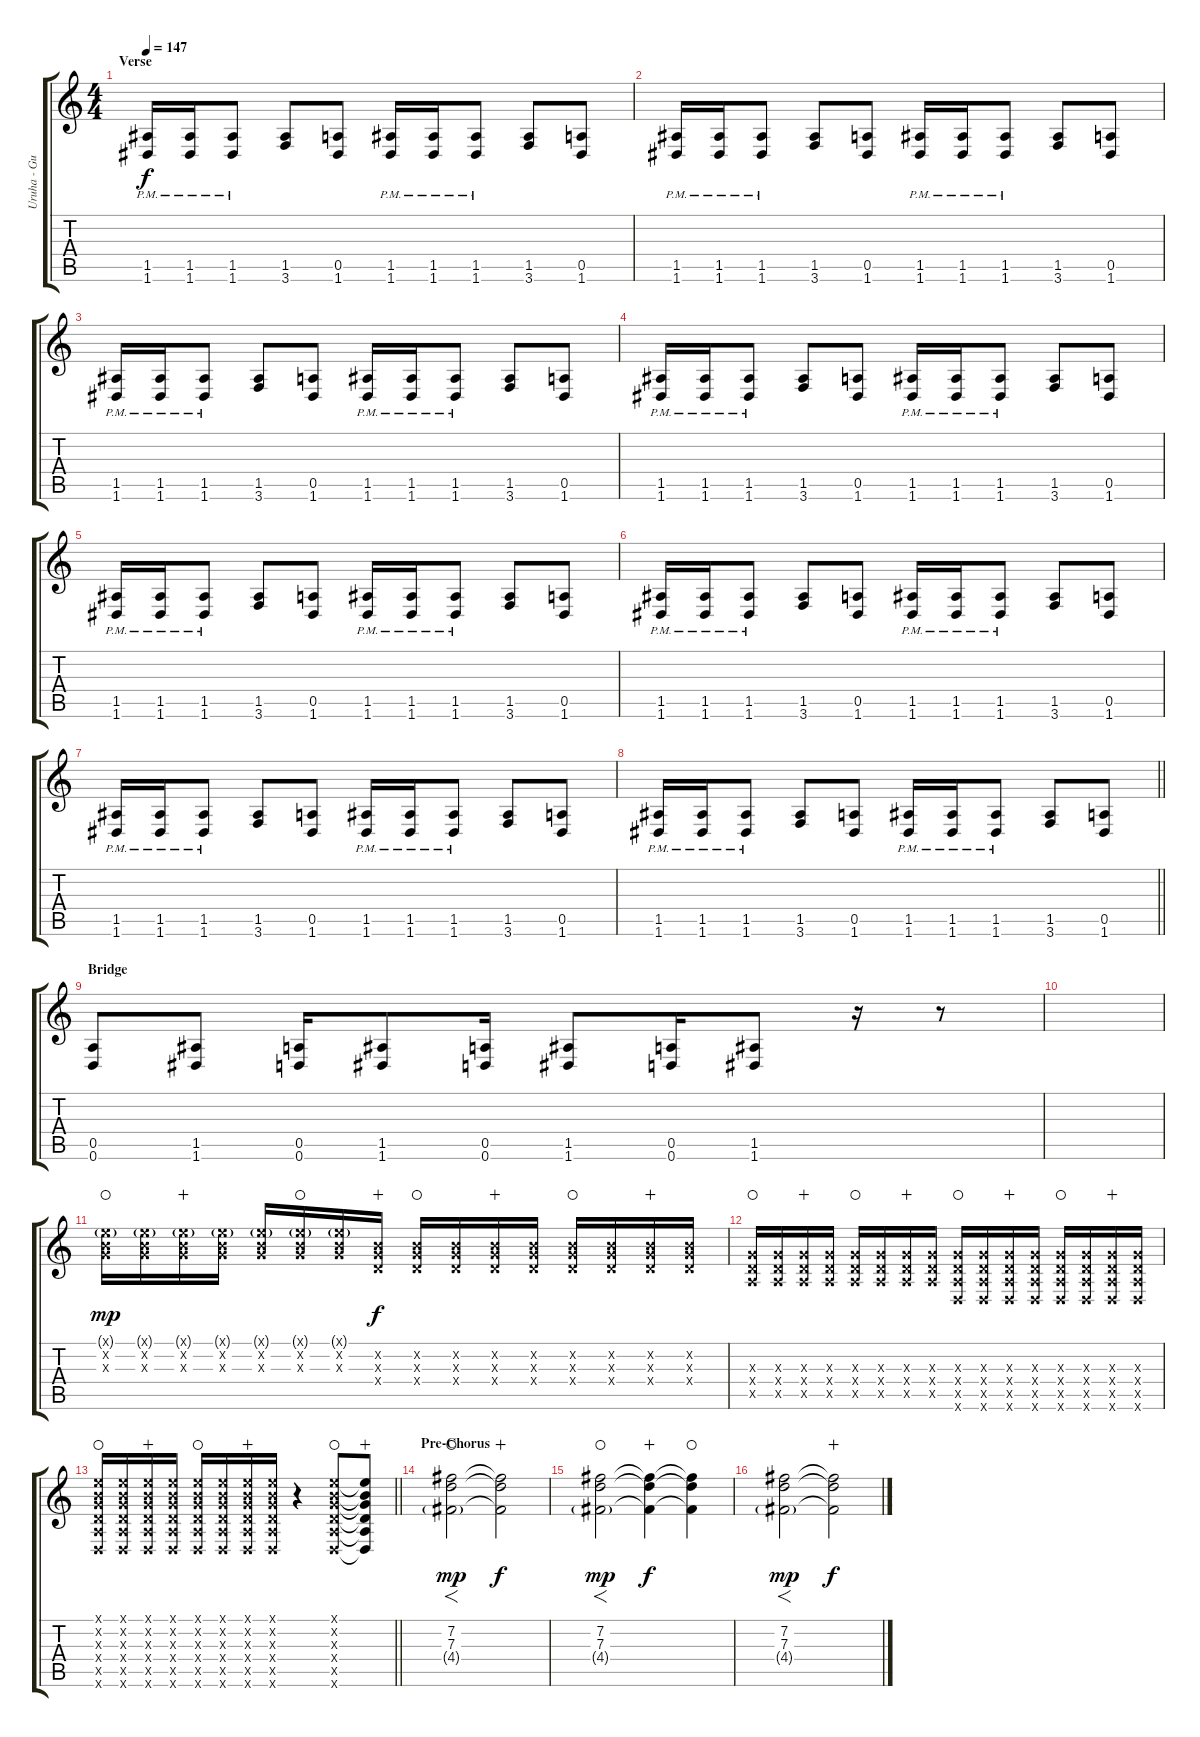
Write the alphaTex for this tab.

\track ("Uruha - Guitar 1" "Uruha - Gu") {instrument distortionguitar}
\staff {score tabs}
\tuning (E4 B3 G3 D3 A2 D2) {hide}
\ts (4 4)
\section ("" "Verse")
\tempo 147
\clef g2
\ks c
(1.5{pm} 1.6{pm}).16{dy f} (1.5{pm} 1.6{pm}).16 (1.5{pm} 1.6{pm}).8 (1.5 3.6).8 (0.5 1.6).8 (1.5{pm} 1.6{pm}).16 (1.5{pm} 1.6{pm}).16 (1.5{pm} 1.6{pm}).8 (1.5 3.6).8 (0.5 1.6).8 |
(1.5{pm} 1.6{pm}).16 (1.5{pm} 1.6{pm}).16 (1.5{pm} 1.6{pm}).8 (1.5 3.6).8 (0.5 1.6).8 (1.5{pm} 1.6{pm}).16 (1.5{pm} 1.6{pm}).16 (1.5{pm} 1.6{pm}).8 (1.5 3.6).8 (0.5 1.6).8 |
(1.5{pm} 1.6{pm}).16 (1.5{pm} 1.6{pm}).16 (1.5{pm} 1.6{pm}).8 (1.5 3.6).8 (0.5 1.6).8 (1.5{pm} 1.6{pm}).16 (1.5{pm} 1.6{pm}).16 (1.5{pm} 1.6{pm}).8 (1.5 3.6).8 (0.5 1.6).8 |
(1.5{pm} 1.6{pm}).16 (1.5{pm} 1.6{pm}).16 (1.5{pm} 1.6{pm}).8 (1.5 3.6).8 (0.5 1.6).8 (1.5{pm} 1.6{pm}).16 (1.5{pm} 1.6{pm}).16 (1.5{pm} 1.6{pm}).8 (1.5 3.6).8 (0.5 1.6).8 |
(1.5{pm} 1.6{pm}).16 (1.5{pm} 1.6{pm}).16 (1.5{pm} 1.6{pm}).8 (1.5 3.6).8 (0.5 1.6).8 (1.5{pm} 1.6{pm}).16 (1.5{pm} 1.6{pm}).16 (1.5{pm} 1.6{pm}).8 (1.5 3.6).8 (0.5 1.6).8 |
(1.5{pm} 1.6{pm}).16 (1.5{pm} 1.6{pm}).16 (1.5{pm} 1.6{pm}).8 (1.5 3.6).8 (0.5 1.6).8 (1.5{pm} 1.6{pm}).16 (1.5{pm} 1.6{pm}).16 (1.5{pm} 1.6{pm}).8 (1.5 3.6).8 (0.5 1.6).8 |
(1.5{pm} 1.6{pm}).16 (1.5{pm} 1.6{pm}).16 (1.5{pm} 1.6{pm}).8 (1.5 3.6).8 (0.5 1.6).8 (1.5{pm} 1.6{pm}).16 (1.5{pm} 1.6{pm}).16 (1.5{pm} 1.6{pm}).8 (1.5 3.6).8 (0.5 1.6).8 |
\barLineRight lightlight
(1.5{pm} 1.6{pm}).16 (1.5{pm} 1.6{pm}).16 (1.5{pm} 1.6{pm}).8 (1.5 3.6).8 (0.5 1.6).8 (1.5{pm} 1.6{pm}).16 (1.5{pm} 1.6{pm}).16 (1.5{pm} 1.6{pm}).8 (1.5 3.6).8 (0.5 1.6).8 |
\section ("" "Bridge")
(0.5 0.6).8 (1.5 1.6).8 (0.5 0.6).16 (1.5 1.6).8 (0.5 0.6).16 (1.5 1.6).8 (0.5 0.6).16 (1.5 1.6).8 r.16 r.8 |
|
(0.1{g x} 0.2{x} 0.3{x}).16{dy mp instrument distortionguitar waho} (0.1{g x} 0.2{x} 0.3{x}).16 (0.1{g x} 0.2{x} 0.3{x}).16{wahc} (0.1{g x} 0.2{x} 0.3{x}).16 (0.1{g x} 0.2{x} 0.3{x}).16 (0.1{g x} 0.2{x} 0.3{x}).16{waho} (0.1{g x} 0.2{x} 0.3{x}).16 (0.2{x} 0.3{x} 0.4{x}).16{dy f wahc} (0.2{x} 0.3{x} 0.4{x}).16{waho} (0.2{x} 0.3{x} 0.4{x}).16 (0.2{x} 0.3{x} 0.4{x}).16{wahc} (0.2{x} 0.3{x} 0.4{x}).16 (0.2{x} 0.3{x} 0.4{x}).16{waho} (0.2{x} 0.3{x} 0.4{x}).16 (0.2{x} 0.3{x} 0.4{x}).16{wahc} (0.2{x} 0.3{x} 0.4{x}).16 |
(0.3{x} 0.4{x} 0.5{x}).16{waho} (0.3{x} 0.4{x} 0.5{x}).16 (0.3{x} 0.4{x} 0.5{x}).16{wahc} (0.3{x} 0.4{x} 0.5{x}).16 (0.3{x} 0.4{x} 0.5{x}).16{waho} (0.3{x} 0.4{x} 0.5{x}).16 (0.3{x} 0.4{x} 0.5{x}).16{wahc} (0.3{x} 0.4{x} 0.5{x}).16 (0.3{x} 0.4{x} 0.5{x} 0.6{x}).16{waho} (0.3{x} 0.4{x} 0.5{x} 0.6{x}).16 (0.3{x} 0.4{x} 0.5{x} 0.6{x}).16{wahc} (0.3{x} 0.4{x} 0.5{x} 0.6{x}).16 (0.3{x} 0.4{x} 0.5{x} 0.6{x}).16{waho} (0.3{x} 0.4{x} 0.5{x} 0.6{x}).16 (0.3{x} 0.4{x} 0.5{x} 0.6{x}).16{wahc} (0.3{x} 0.4{x} 0.5{x} 0.6{x}).16 |
\barLineRight lightlight
(0.1{x} 0.2{x} 0.3{x} 0.4{x} 0.5{x} 0.6{x}).16{waho} (0.1{x} 0.2{x} 0.3{x} 0.4{x} 0.5{x} 0.6{x}).16 (0.1{x} 0.2{x} 0.3{x} 0.4{x} 0.5{x} 0.6{x}).16{wahc} (0.1{x} 0.2{x} 0.3{x} 0.4{x} 0.5{x} 0.6{x}).16 (0.1{x} 0.2{x} 0.3{x} 0.4{x} 0.5{x} 0.6{x}).16{waho} (0.1{x} 0.2{x} 0.3{x} 0.4{x} 0.5{x} 0.6{x}).16 (0.1{x} 0.2{x} 0.3{x} 0.4{x} 0.5{x} 0.6{x}).16{wahc} (0.1{x} 0.2{x} 0.3{x} 0.4{x} 0.5{x} 0.6{x}).16 r.4 (0.1{x} 0.2{x} 0.3{x} 0.4{x} 0.5{x} 0.6{x}).8{waho} (0.1{t} 0.2{t} 0.3{t} 0.4{t} 0.5{t} 0.6{t}).8{wahc} |
\section ("" "Pre-Chorus")
(7.2 7.3 4.4{g}).2{f dy mp waho} (7.2{t} 7.3{t} 4.4{t}).2{dy f wahc} |
(7.2 7.3 4.4{g}).2{f dy mp waho} (7.2{t} 7.3{t} 4.4{t}).4{dy f wahc} (7.2{t} 7.3{t} 4.4{t}).4{waho} |
(7.2 7.3 4.4{g}).2{f dy mp} (7.2{t} 7.3{t} 4.4{t}).2{dy f wahc}
